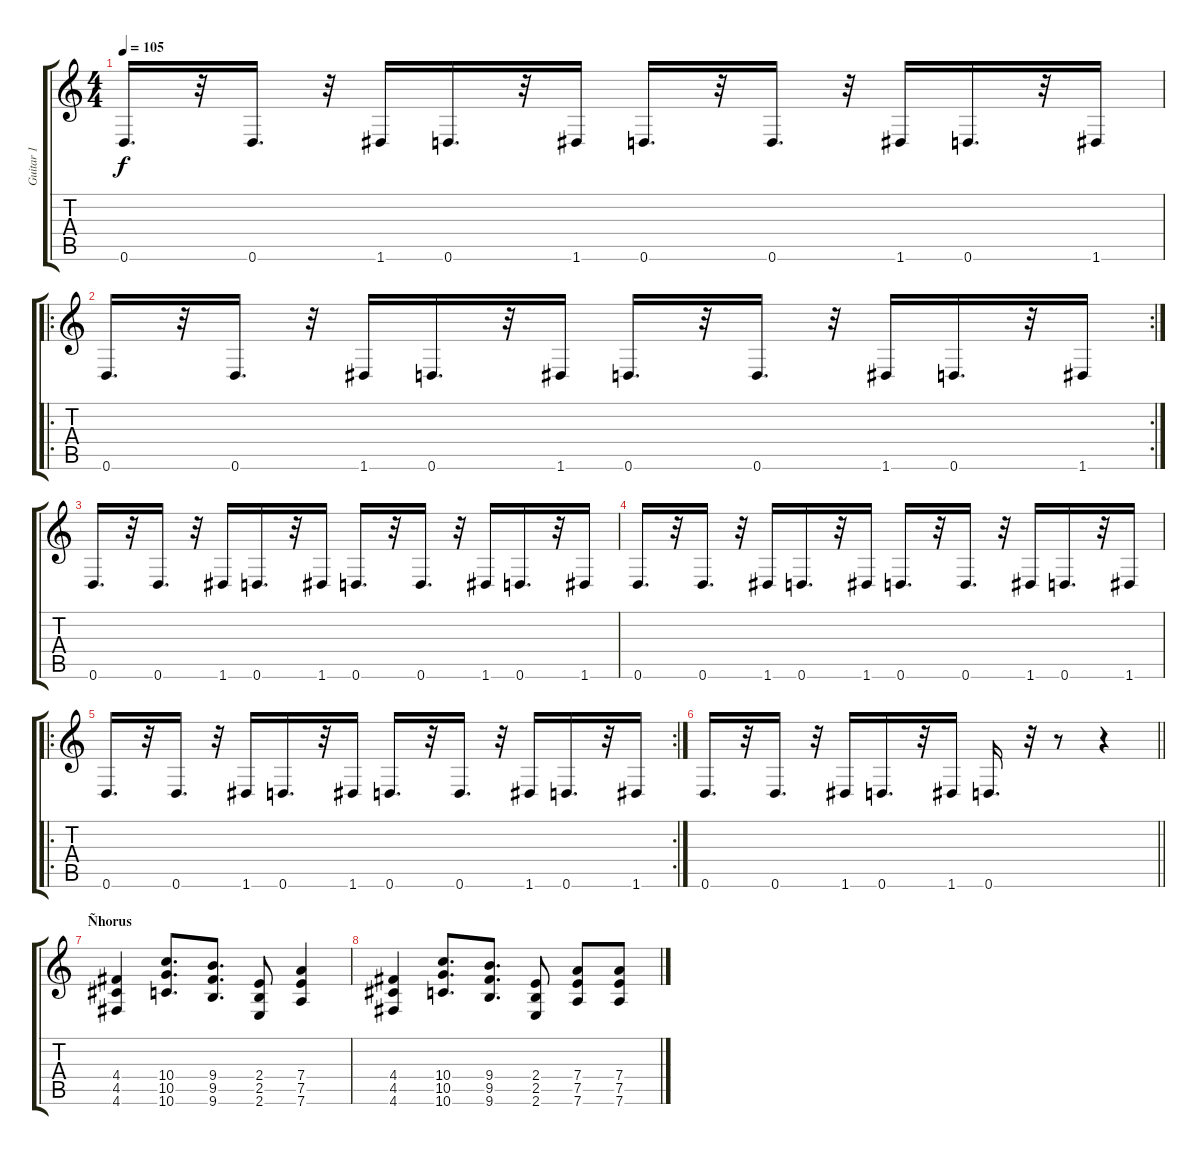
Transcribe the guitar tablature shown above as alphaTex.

\track ("Guitar 1" "Guitar 1") {instrument distortionguitar}
\staff {score tabs}
\tuning (E4 B3 G3 D3 A2 D2) {hide}
\ts (4 4)
\tempo 105
\clef g2
\ks c
0.6.16{d dy f} r.32 0.6.16{d} r.32 1.6.16 0.6.16{d} r.32 1.6.16 0.6.16{d} r.32 0.6.16{d} r.32 1.6.16 0.6.16{d} r.32 1.6.16 |
\ro
\rc 2
0.6.16{d} r.32 0.6.16{d} r.32 1.6.16 0.6.16{d} r.32 1.6.16 0.6.16{d} r.32 0.6.16{d} r.32 1.6.16 0.6.16{d} r.32 1.6.16 |
0.6.16{d} r.32 0.6.16{d} r.32 1.6.16 0.6.16{d} r.32 1.6.16 0.6.16{d} r.32 0.6.16{d} r.32 1.6.16 0.6.16{d} r.32 1.6.16 |
0.6.16{d} r.32 0.6.16{d} r.32 1.6.16 0.6.16{d} r.32 1.6.16 0.6.16{d} r.32 0.6.16{d} r.32 1.6.16 0.6.16{d} r.32 1.6.16 |
\ro
\rc 2
0.6.16{d} r.32 0.6.16{d} r.32 1.6.16 0.6.16{d} r.32 1.6.16 0.6.16{d} r.32 0.6.16{d} r.32 1.6.16 0.6.16{d} r.32 1.6.16 |
\barLineRight lightlight
0.6.16{d} r.32 0.6.16{d} r.32 1.6.16 0.6.16{d} r.32 1.6.16 0.6.16{d} r.32 r.8 r.4 |
\section ("" "Ñhorus")
(4.4 4.5 4.6).4{instrument distortionguitar} (10.4 10.5 10.6).8{d} (9.4 9.5 9.6).8{d} (2.4 2.5 2.6).8 (7.4 7.5 7.6).4 |
(4.4 4.5 4.6).4 (10.4 10.5 10.6).8{d} (9.4 9.5 9.6).8{d} (2.4 2.5 2.6).8 (7.4 7.5 7.6).8 (7.4 7.5 7.6).8
